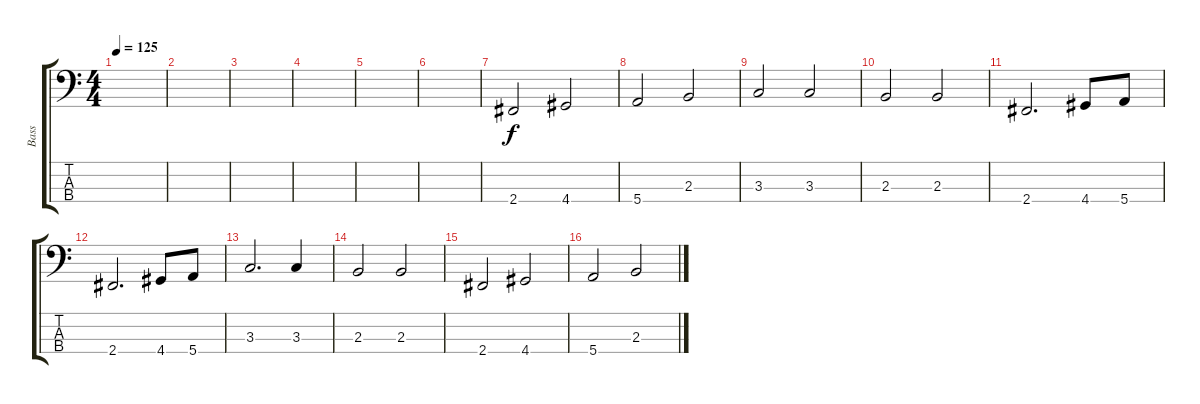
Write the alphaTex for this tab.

\track ("Bass" "Bass") {instrument electricbassfinger}
\staff {score tabs}
\tuning (G2 D2 A1 E1) {hide}
\ts (4 4)
\tempo 125
\clef f4
\ks c
|
|
|
|
|
|
2.4.2 4.4.2 |
5.4.2 2.3.2 |
3.3.2 3.3.2 |
2.3.2 2.3.2 |
2.4.2{d} 4.4.8 5.4.8 |
2.4.2{d} 4.4.8 5.4.8 |
3.3.2{d} 3.3.4 |
2.3.2 2.3.2 |
2.4.2 4.4.2 |
5.4.2 2.3.2
